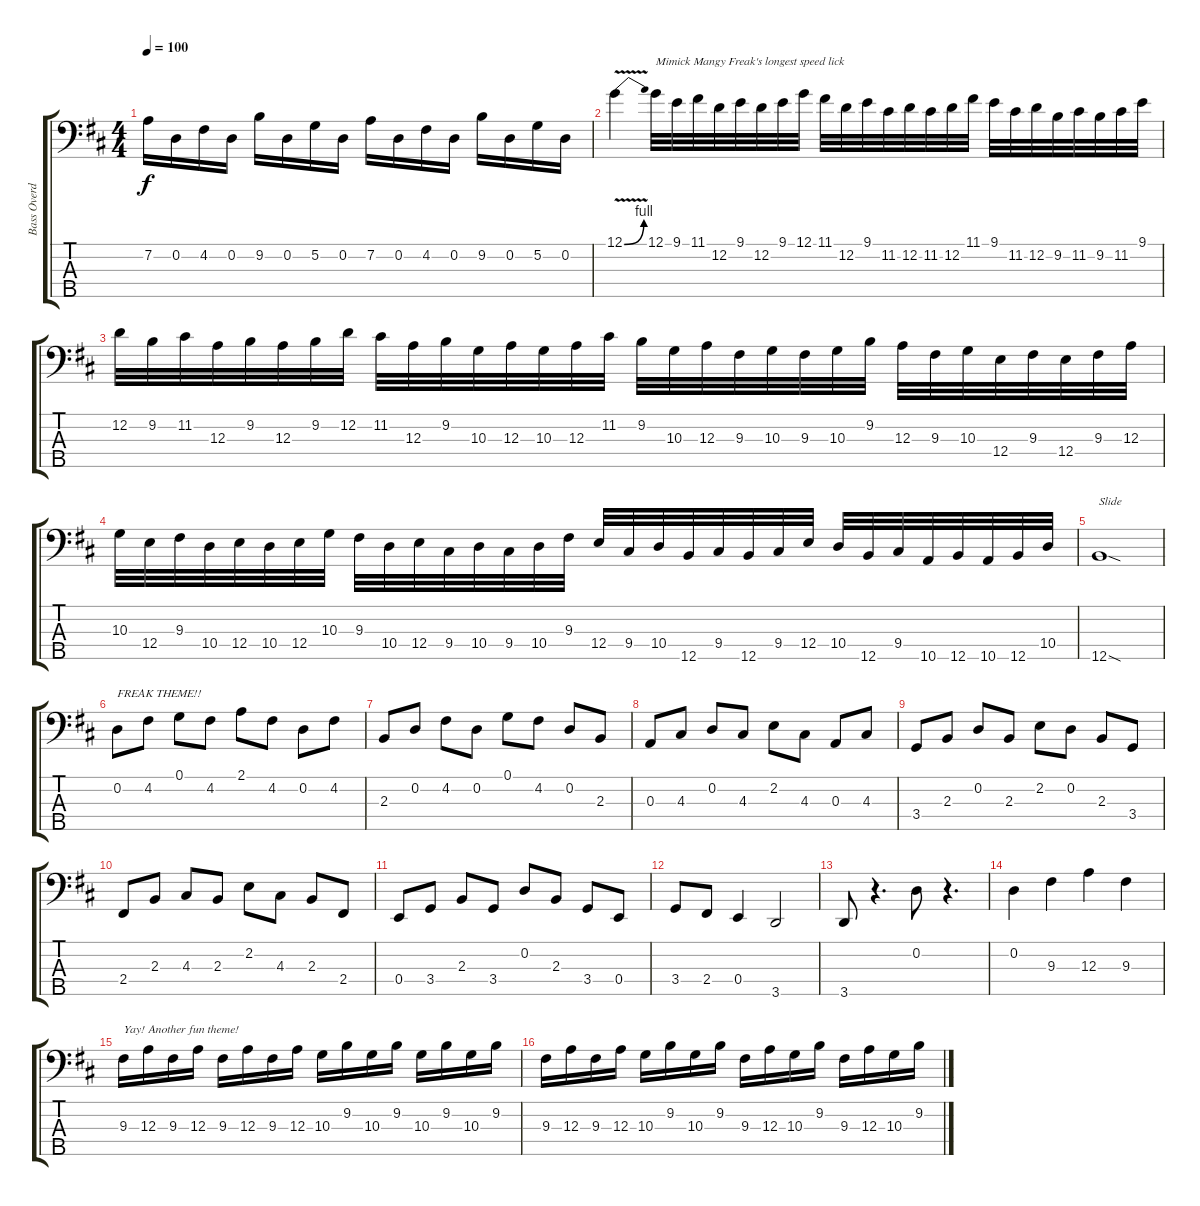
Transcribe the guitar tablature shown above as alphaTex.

\track ("Bass Overdub" "Bass Overd") {instrument slapbass2}
\staff {score tabs}
\tuning (G2 D2 A1 E1 B0) {hide}
\ts (4 4)
\tempo 100
\clef f4
\ks d
7.2.16{dy f} 0.2.16 4.2.16 0.2.16 9.2.16 0.2.16 5.2.16 0.2.16 7.2.16 0.2.16 4.2.16 0.2.16 9.2.16 0.2.16 5.2.16 0.2.16 |
12.1{be (bend 0 0 60 4) v}.4 12.1.32{txt "Mimick Mangy Freak's longest speed lick"} 9.1.32 11.1.32 12.2.32 9.1.32 12.2.32 9.1.32 12.1.32 11.1.32 12.2.32 9.1.32 11.2.32 12.2.32 11.2.32 12.2.32 11.1.32 9.1.32 11.2.32 12.2.32 9.2.32 11.2.32 9.2.32 11.2.32 9.1.32 |
12.2.32 9.2.32 11.2.32 12.3.32 9.2.32 12.3.32 9.2.32 12.2.32 11.2.32 12.3.32 9.2.32 10.3.32 12.3.32 10.3.32 12.3.32 11.2.32 9.2.32 10.3.32 12.3.32 9.3.32 10.3.32 9.3.32 10.3.32 9.2.32 12.3.32 9.3.32 10.3.32 12.4.32 9.3.32 12.4.32 9.3.32 12.3.32 |
10.3.32 12.4.32 9.3.32 10.4.32 12.4.32 10.4.32 12.4.32 10.3.32 9.3.32 10.4.32 12.4.32 9.4.32 10.4.32 9.4.32 10.4.32 9.3.32 12.4.32 9.4.32 10.4.32 12.5.32 9.4.32 12.5.32 9.4.32 12.4.32 10.4.32 12.5.32 9.4.32 10.5.32 12.5.32 10.5.32 12.5.32 10.4.32 |
12.5{sod}.1{txt "Slide"} |
0.2.8{txt "FREAK THEME!!"} 4.2.8 0.1.8 4.2.8 2.1.8 4.2.8 0.2.8 4.2.8 |
2.3.8 0.2.8 4.2.8 0.2.8 0.1.8 4.2.8 0.2.8 2.3.8 |
0.3.8 4.3.8 0.2.8 4.3.8 2.2.8 4.3.8 0.3.8 4.3.8 |
3.4.8 2.3.8 0.2.8 2.3.8 2.2.8 0.2.8 2.3.8 3.4.8 |
2.4.8 2.3.8 4.3.8 2.3.8 2.2.8 4.3.8 2.3.8 2.4.8 |
0.4.8 3.4.8 2.3.8 3.4.8 0.2.8 2.3.8 3.4.8 0.4.8 |
3.4.8 2.4.8 0.4.4 3.5.2 |
3.5.8 r.4{d} 0.2.8 r.4{d} |
0.2.4 9.3.4 12.3.4 9.3.4 |
9.3.16{txt "Yay! Another fun theme!"} 12.3.16 9.3.16 12.3.16 9.3.16 12.3.16 9.3.16 12.3.16 10.3.16 9.2.16 10.3.16 9.2.16 10.3.16 9.2.16 10.3.16 9.2.16 |
9.3.16 12.3.16 9.3.16 12.3.16 10.3.16 9.2.16 10.3.16 9.2.16 9.3.16 12.3.16 10.3.16 9.2.16 9.3.16 12.3.16 10.3.16 9.2.16
